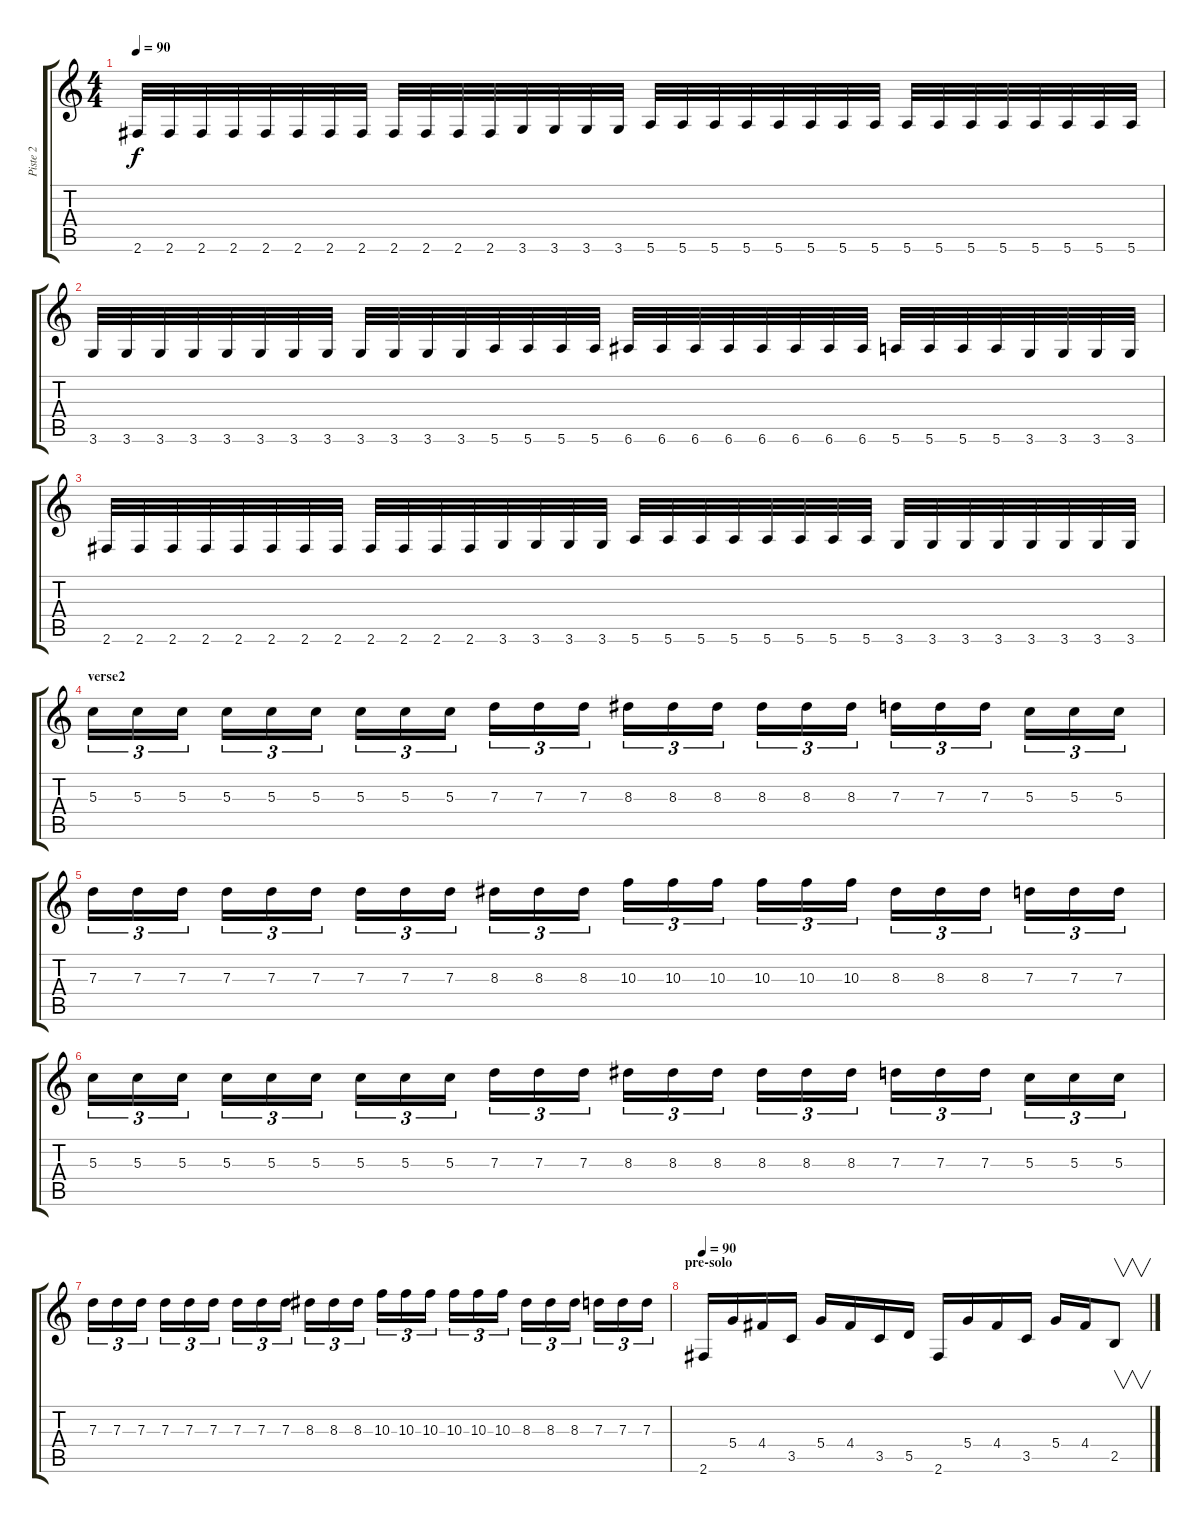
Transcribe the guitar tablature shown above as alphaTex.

\track ("Piste 2" "Piste 2") {instrument distortionguitar}
\staff {score tabs}
\tuning (E4 B3 G3 D3 A2 E2) {hide}
\ts (4 4)
\tempo 90
\clef g2
\ks c
2.6.32{dy f} 2.6.32 2.6.32 2.6.32 2.6.32 2.6.32 2.6.32 2.6.32 2.6.32 2.6.32 2.6.32 2.6.32 3.6.32 3.6.32 3.6.32 3.6.32 5.6.32 5.6.32 5.6.32 5.6.32 5.6.32 5.6.32 5.6.32 5.6.32 5.6.32 5.6.32 5.6.32 5.6.32 5.6.32 5.6.32 5.6.32 5.6.32 |
3.6.32 3.6.32 3.6.32 3.6.32 3.6.32 3.6.32 3.6.32 3.6.32 3.6.32 3.6.32 3.6.32 3.6.32 5.6.32 5.6.32 5.6.32 5.6.32 6.6.32 6.6.32 6.6.32 6.6.32 6.6.32 6.6.32 6.6.32 6.6.32 5.6.32 5.6.32 5.6.32 5.6.32 3.6.32 3.6.32 3.6.32 3.6.32 |
2.6.32 2.6.32 2.6.32 2.6.32 2.6.32 2.6.32 2.6.32 2.6.32 2.6.32 2.6.32 2.6.32 2.6.32 3.6.32 3.6.32 3.6.32 3.6.32 5.6.32 5.6.32 5.6.32 5.6.32 5.6.32 5.6.32 5.6.32 5.6.32 3.6.32 3.6.32 3.6.32 3.6.32 3.6.32 3.6.32 3.6.32 3.6.32 |
\section ("" "verse2")
5.3.16{tu (3 2)} 5.3.16{tu (3 2)} 5.3.16{tu (3 2)} 5.3.16{tu (3 2)} 5.3.16{tu (3 2)} 5.3.16{tu (3 2)} 5.3.16{tu (3 2)} 5.3.16{tu (3 2)} 5.3.16{tu (3 2)} 7.3.16{tu (3 2)} 7.3.16{tu (3 2)} 7.3.16{tu (3 2)} 8.3.16{tu (3 2)} 8.3.16{tu (3 2)} 8.3.16{tu (3 2)} 8.3.16{tu (3 2)} 8.3.16{tu (3 2)} 8.3.16{tu (3 2)} 7.3.16{tu (3 2)} 7.3.16{tu (3 2)} 7.3.16{tu (3 2)} 5.3.16{tu (3 2)} 5.3.16{tu (3 2)} 5.3.16{tu (3 2)} |
7.3.16{tu (3 2)} 7.3.16{tu (3 2)} 7.3.16{tu (3 2)} 7.3.16{tu (3 2)} 7.3.16{tu (3 2)} 7.3.16{tu (3 2)} 7.3.16{tu (3 2)} 7.3.16{tu (3 2)} 7.3.16{tu (3 2)} 8.3.16{tu (3 2)} 8.3.16{tu (3 2)} 8.3.16{tu (3 2)} 10.3.16{tu (3 2)} 10.3.16{tu (3 2)} 10.3.16{tu (3 2)} 10.3.16{tu (3 2)} 10.3.16{tu (3 2)} 10.3.16{tu (3 2)} 8.3.16{tu (3 2)} 8.3.16{tu (3 2)} 8.3.16{tu (3 2)} 7.3.16{tu (3 2)} 7.3.16{tu (3 2)} 7.3.16{tu (3 2)} |
5.3.16{tu (3 2)} 5.3.16{tu (3 2)} 5.3.16{tu (3 2)} 5.3.16{tu (3 2)} 5.3.16{tu (3 2)} 5.3.16{tu (3 2)} 5.3.16{tu (3 2)} 5.3.16{tu (3 2)} 5.3.16{tu (3 2)} 7.3.16{tu (3 2)} 7.3.16{tu (3 2)} 7.3.16{tu (3 2)} 8.3.16{tu (3 2)} 8.3.16{tu (3 2)} 8.3.16{tu (3 2)} 8.3.16{tu (3 2)} 8.3.16{tu (3 2)} 8.3.16{tu (3 2)} 7.3.16{tu (3 2)} 7.3.16{tu (3 2)} 7.3.16{tu (3 2)} 5.3.16{tu (3 2)} 5.3.16{tu (3 2)} 5.3.16{tu (3 2)} |
7.3.16{tu (3 2)} 7.3.16{tu (3 2)} 7.3.16{tu (3 2)} 7.3.16{tu (3 2)} 7.3.16{tu (3 2)} 7.3.16{tu (3 2)} 7.3.16{tu (3 2)} 7.3.16{tu (3 2)} 7.3.16{tu (3 2)} 8.3.16{tu (3 2)} 8.3.16{tu (3 2)} 8.3.16{tu (3 2)} 10.3.16{tu (3 2)} 10.3.16{tu (3 2)} 10.3.16{tu (3 2)} 10.3.16{tu (3 2)} 10.3.16{tu (3 2)} 10.3.16{tu (3 2)} 8.3.16{tu (3 2)} 8.3.16{tu (3 2)} 8.3.16{tu (3 2)} 7.3.16{tu (3 2)} 7.3.16{tu (3 2)} 7.3.16{tu (3 2)} |
\section ("" "pre-solo")
\tempo 90
2.6.16 5.4.16 4.4.16 3.5.16 5.4.16 4.4.16 3.5.16 5.5.16 2.6.16 5.4.16 4.4.16 3.5.16 5.4.16 4.4.16 2.5.8{v}
